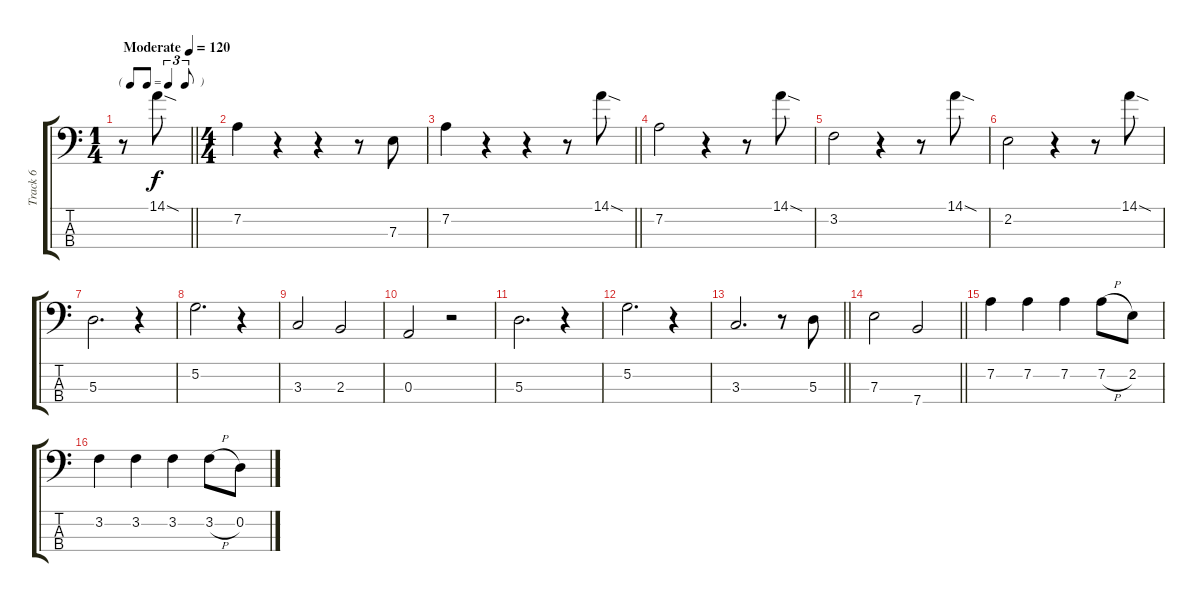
\track ("Track 6" "Track 6") {instrument electricbassfinger}
\staff {score tabs}
\tuning (G2 D2 A1 E1) {hide}
\ts (1 4)
\tf triplet8th
\tempo (120 "Moderate")
\clef f4
\barLineRight lightlight
\ks c
r.8{dy f instrument electricbassfinger} 14.1{sod}.8 |
\ts (4 4)
7.2.4 r.4 r.4 r.8 7.3.8 |
\barLineRight lightlight
7.2.4 r.4 r.4 r.8 14.1{sod}.8 |
7.2.2 r.4 r.8 14.1{sod}.8 |
3.2.2 r.4 r.8 14.1{sod}.8 |
2.2.2 r.4 r.8 14.1{sod}.8 |
5.3.2{d} r.4 |
5.2.2{d} r.4 |
3.3.2 2.3.2 |
0.3.2 r.2 |
5.3.2{d} r.4 |
5.2.2{d} r.4 |
\barLineRight lightlight
3.3.2{d} r.8 5.3.8 |
\barLineRight lightlight
7.3.2 7.4.2 |
7.2.4 7.2.4 7.2.4 7.2{h}.8 2.2.8 |
3.2.4 3.2.4 3.2.4 3.2{h}.8 0.2.8
